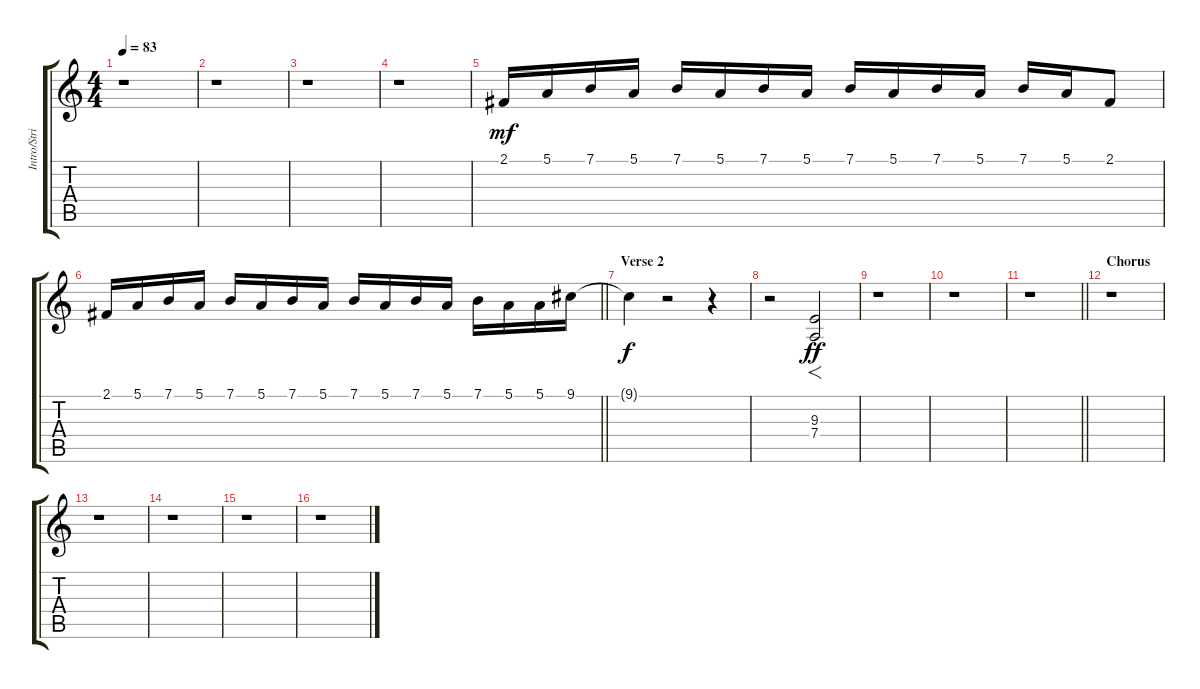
\track ("Intro/Strings" "Intro/Stri") {instrument electricpiano1}
\staff {score tabs}
\tuning (E4 B3 G3 D3 A2 E2) {hide}
\ts (4 4)
\tempo 83
\clef g2
\ks c
r.1{dy f} |
r.1 |
r.1 |
r.1 |
2.1.16{dy mf instrument stringensemble1} 5.1.16 7.1.16 5.1.16 7.1.16 5.1.16 7.1.16 5.1.16 7.1.16 5.1.16 7.1.16 5.1.16 7.1.16 5.1.16 2.1.8 |
\barLineRight lightlight
2.1.16 5.1.16 7.1.16 5.1.16 7.1.16 5.1.16 7.1.16 5.1.16 7.1.16 5.1.16 7.1.16 5.1.16 7.1.16 5.1.16 5.1.16 9.1.16 |
\section ("" "Verse 2")
9.1{t}.4{dy f} r.2 r.4 |
r.2 (9.3 7.4).2{f dy ff} |
r.1 |
r.1 |
\barLineRight lightlight
r.1 |
\section ("" "Chorus")
r.1 |
r.1 |
r.1 |
r.1 |
r.1
